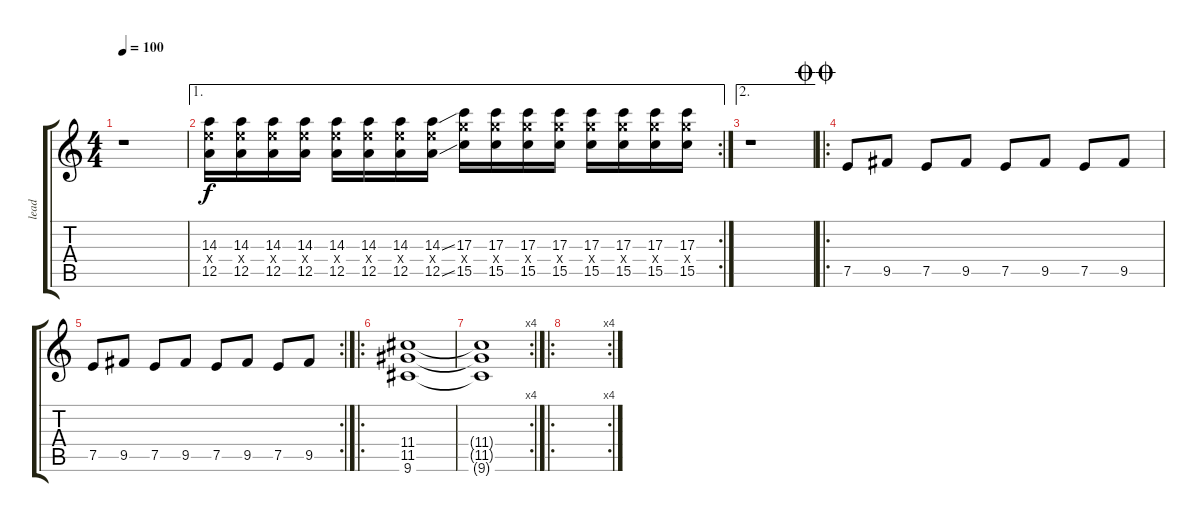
\track ("lead" "lead") {instrument distortionguitar}
\staff {score tabs}
\tuning (E4 B3 G3 D3 A2 E2) {hide}
\ts (4 4)
\tempo 100
\clef g2
\ks c
r.1{dy f} |
\ae 1
\rc 2
(14.3 14.4{x} 12.5).16 (14.3 14.4{x} 12.5).16 (14.3 14.4{x} 12.5).16 (14.3 14.4{x} 12.5).16 (14.3 14.4{x} 12.5).16 (14.3 14.4{x} 12.5).16 (14.3 14.4{x} 12.5).16 (14.3{ss} 14.4{x} 12.5{ss}).16 (17.3 17.4{x} 15.5).16 (17.3 17.4{x} 15.5).16 (17.3 17.4{x} 15.5).16 (17.3 17.4{x} 15.5).16 (17.3 17.4{x} 15.5).16 (17.3 17.4{x} 15.5).16 (17.3 17.4{x} 15.5).16 (17.3 17.4{x} 15.5).16 |
\ae 2
r.1 |
\ro
\jump doublecoda
7.5.8 9.5.8 7.5.8 9.5.8 7.5.8 9.5.8 7.5.8 9.5.8 |
\rc 2
7.5.8 9.5.8 7.5.8 9.5.8 7.5.8 9.5.8 7.5.8 9.5.8 |
\ro
(11.4 11.5 9.6).1 |
\rc 4
(11.4{t} 11.5{t} 9.6{t}).1 |
\ro
\rc 4
